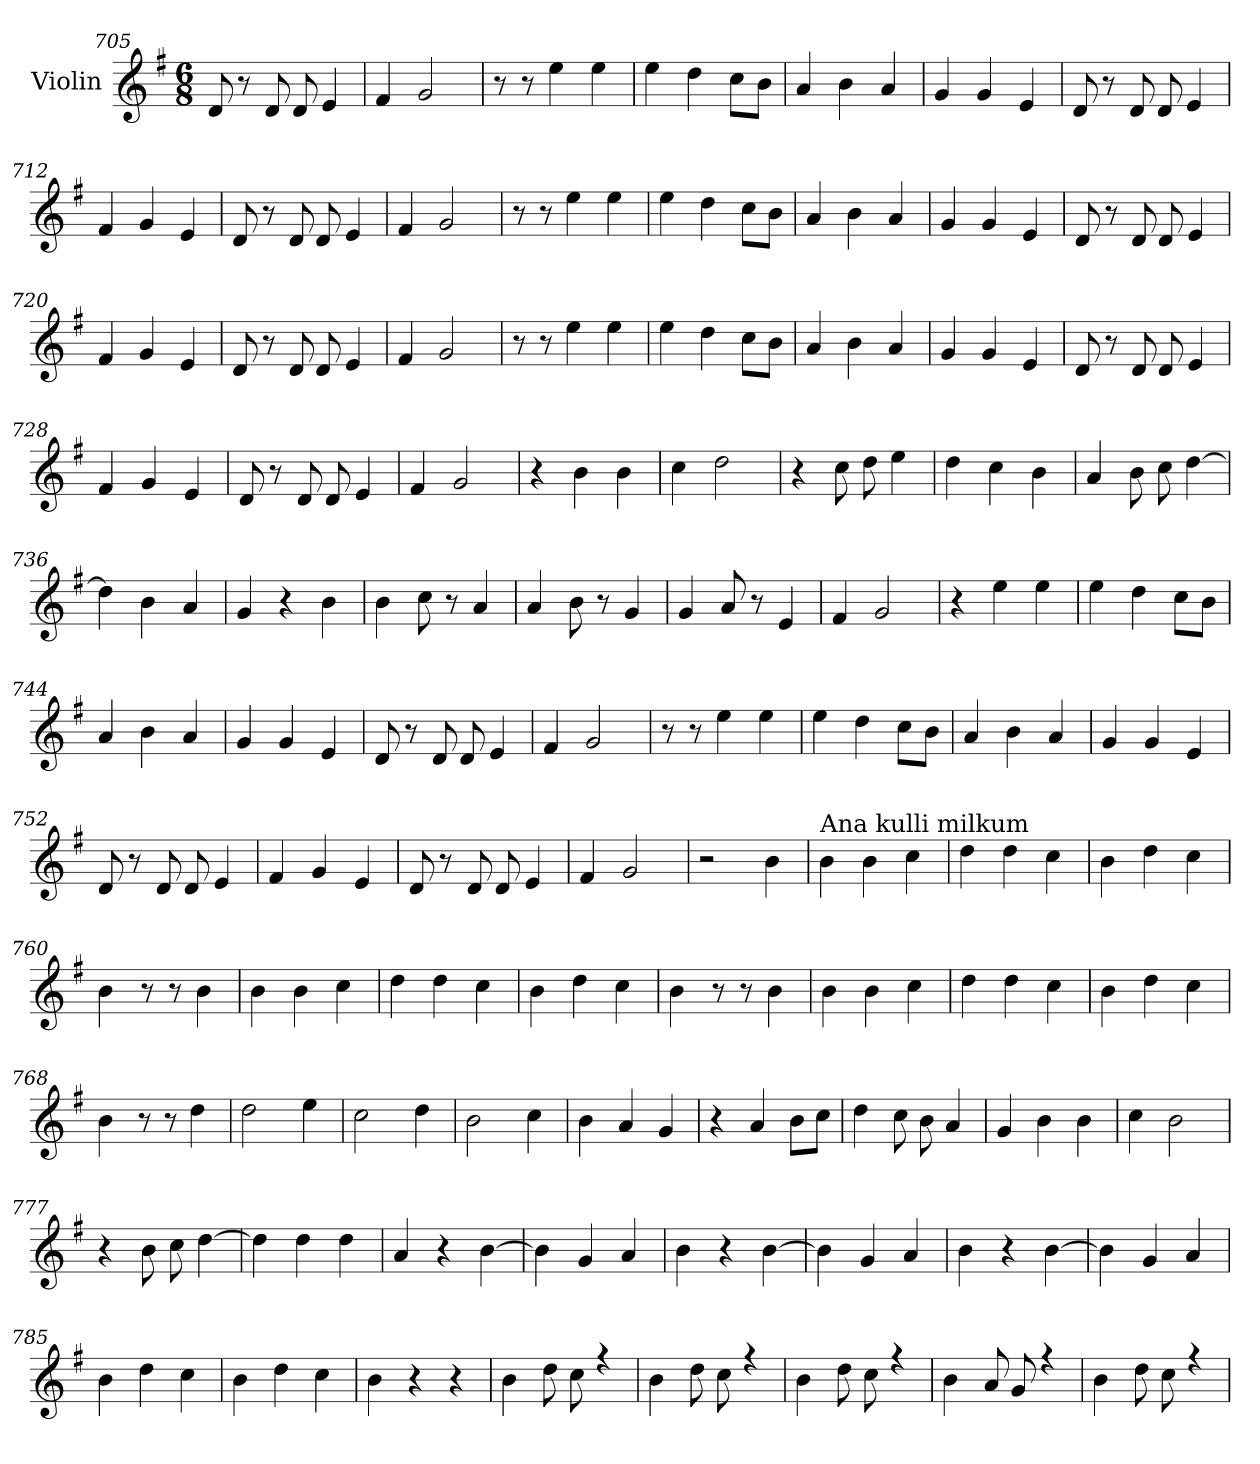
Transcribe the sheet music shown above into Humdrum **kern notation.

**kern
*part1
*staff1
*I"Violin
*clefG2
*k[f#]
*G:
*M6/8
=705
8d/
8r
8d/
8d/
4e/
=706
4f#/
2g/
=707
8r
8r
4ee\
4ee\
!!LO:LB:g=z
=708
4ee\
4dd\
8cc\L
8b\J
=709
4a/
4b\
4a/
=710
4g/
4g/
4e/
=711
8d/
8r
8d/
8d/
4e/
=712
4f#/
4g/
4e/
=713
8d/
8r
8d/
8d/
4e/
=714
4f#/
2g/
!!LO:LB:g=z
=715
8r
8r
4ee\
4ee\
=716
4ee\
4dd\
8cc\L
8b\J
=717
4a/
4b\
4a/
=718
4g/
4g/
4e/
=719
8d/
8r
8d/
8d/
4e/
=720
4f#/
4g/
4e/
!!LO:LB:g=z
=721
8d/
8r
8d/
8d/
4e/
=722
4f#/
2g/
=723
8r
8r
4ee\
4ee\
=724
4ee\
4dd\
8cc\L
8b\J
=725
4a/
4b\
4a/
=726
4g/
4g/
4e/
=727
8d/
8r
8d/
8d/
4e/
!!LO:PB:g=z
=728
4f#/
4g/
4e/
=729
8d/
8r
8d/
8d/
4e/
=730
4f#/
2g/
=731
4r
4b\
4b\
=732
4cc\
2dd\
=733
4r
8cc\
8dd\
4ee\
=734
4dd\
4cc\
4b\
!!LO:LB:g=z
=735
4a/
8b\
8cc\
[4dd\
=736
4dd\]
4b\
4a/
=737
4g/
4r
4b\
=738
4b\
8cc\
8r
4a/
=739
4a/
8b\
8r
4g/
=740
4g/
8a/
8r
4e/
=741
4f#/
2g/
!!LO:LB:g=z
=742
4r
4ee\
4ee\
=743
4ee\
4dd\
8cc\L
8b\J
=744
4a/
4b\
4a/
=745
4g/
4g/
4e/
=746
8d/
8r
8d/
8d/
4e/
=747
4f#/
2g/
=748
8r
8r
4ee\
4ee\
!!LO:LB:g=z
=749
4ee\
4dd\
8cc\L
8b\J
=750
4a/
4b\
4a/
=751
4g/
4g/
4e/
=752
8d/
8r
8d/
8d/
4e/
=753
4f#/
4g/
4e/
=754
8d/
8r
8d/
8d/
4e/
=755
4f#/
2g/
!!LO:LB:g=z
=756
*MM180
2r
4b\
=757
!LO:TX:a:t=Ana kulli milkum
4b\
4b\
4cc\
=758
4dd\
4dd\
4cc\
=759
4b\
4dd\
4cc\
=760
4b\
8r
8r
4b\
=761
4b\
4b\
4cc\
=762
4dd\
4dd\
4cc\
!!LO:LB:g=z
=763
4b\
4dd\
4cc\
=764
4b\
8r
8r
4b\
=765
4b\
4b\
4cc\
=766
4dd\
4dd\
4cc\
=767
4b\
4dd\
4cc\
=768
4b\
8r
8r
4dd\
=769
2dd\
4ee\
!!LO:LB:g=z
=770
2cc\
4dd\
=771
2b\
4cc\
=772
4b\
4a/
4g/
=773
4r
4a/
8b\L
8cc\J
=774
4dd\
8cc\
8b\
4a/
=775
4g/
4b\
4b\
=776
4cc\
2b\
!!LO:LB:g=z
=777
4r
8b\
8cc\
[4dd\
=778
4dd\]
4dd\
4dd\
=779
4a/
4r
[4b\
=780
4b\]
4g/
4a/
=781
4b\
4r
[4b\
=782
4b\]
4g/
4a/
=783
4b\
4r
[4b\
!!LO:PB:g=z
=784
4b\]
4g/
4a/
=785
4b\
4dd\
4cc\
=786
4b\
4dd\
4cc\
=787
4b\
4r
4r
=788
4b\
8dd\
8cc\
4rff
=789
4b\
8dd\
8cc\
4rff
=790
4b\
8dd\
8cc\
4rff
!!LO:LB:g=z
=791
4b\
8a/
8g/
4rff
=792
4b\
8dd\
8cc\
4rff
=
*-
